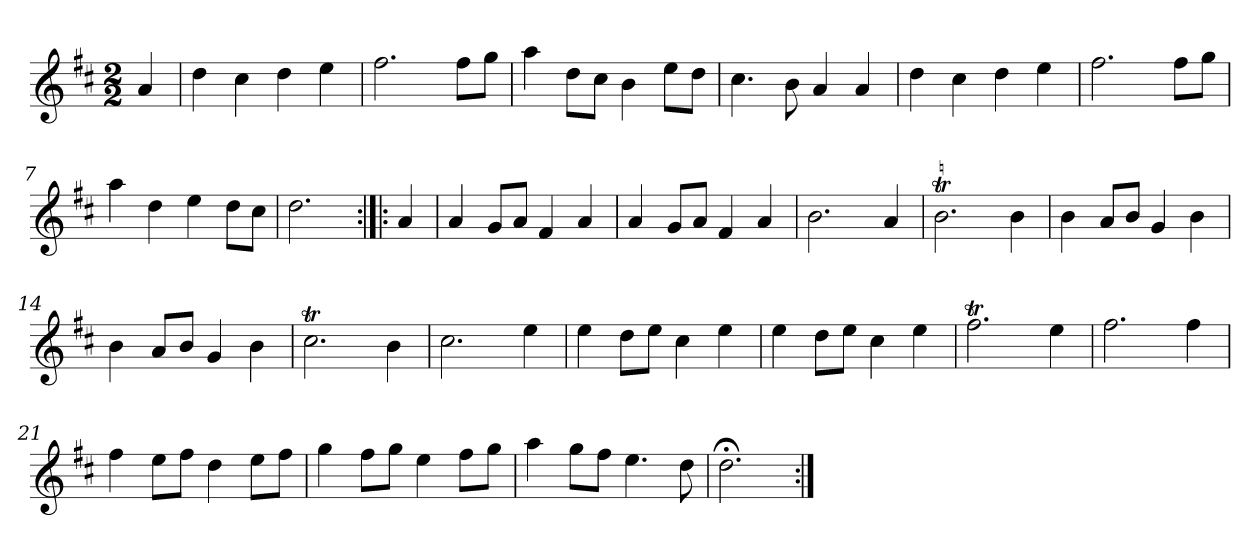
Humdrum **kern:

**kern
*part1
*staff1
*clefG2
*k[f#c#]
*D:
*M2/2
*MM120
=
4a
=1
4dd
4cc#
4dd
4ee
=2
2.ff#
8ff#\L
8gg\J
=3
4aa
8dd\L
8cc#\J
4b
8ee\L
8dd\J
=4
4.cc#
8b
4a
4a
=5
4dd
4cc#
4dd
4ee
=6
2.ff#
8ff#\L
8gg\J
=7
4aa
4dd
4ee
8dd\L
8cc#\J
=8
2.dd
=:|!|:
4a
=9
4a
8g/L
8a/J
4f#
4a
=10
4a
8g/L
8a/J
4f#
4a
=11
2.b
4a
=12
2.bt
4b
=13
4b
8a/L
8b/J
4g
4b
=14
4b
8a/L
8b/J
4g
4b
=15
2.cc#t
4b
=16
2.cc#
4ee
=17
4ee
8dd\L
8ee\J
4cc#
4ee
=18
4ee
8dd\L
8ee\J
4cc#
4ee
=19
2.ff#t
4ee
=20
2.ff#
4ff#
=21
4ff#
8ee\L
8ff#\J
4dd
8ee\L
8ff#\J
=22
4gg
8ff#\L
8gg\J
4ee
8ff#\L
8gg\J
=23
4aa
8gg\L
8ff#\J
4.ee
8dd
=24
2.dd;<
=:|!
*-
